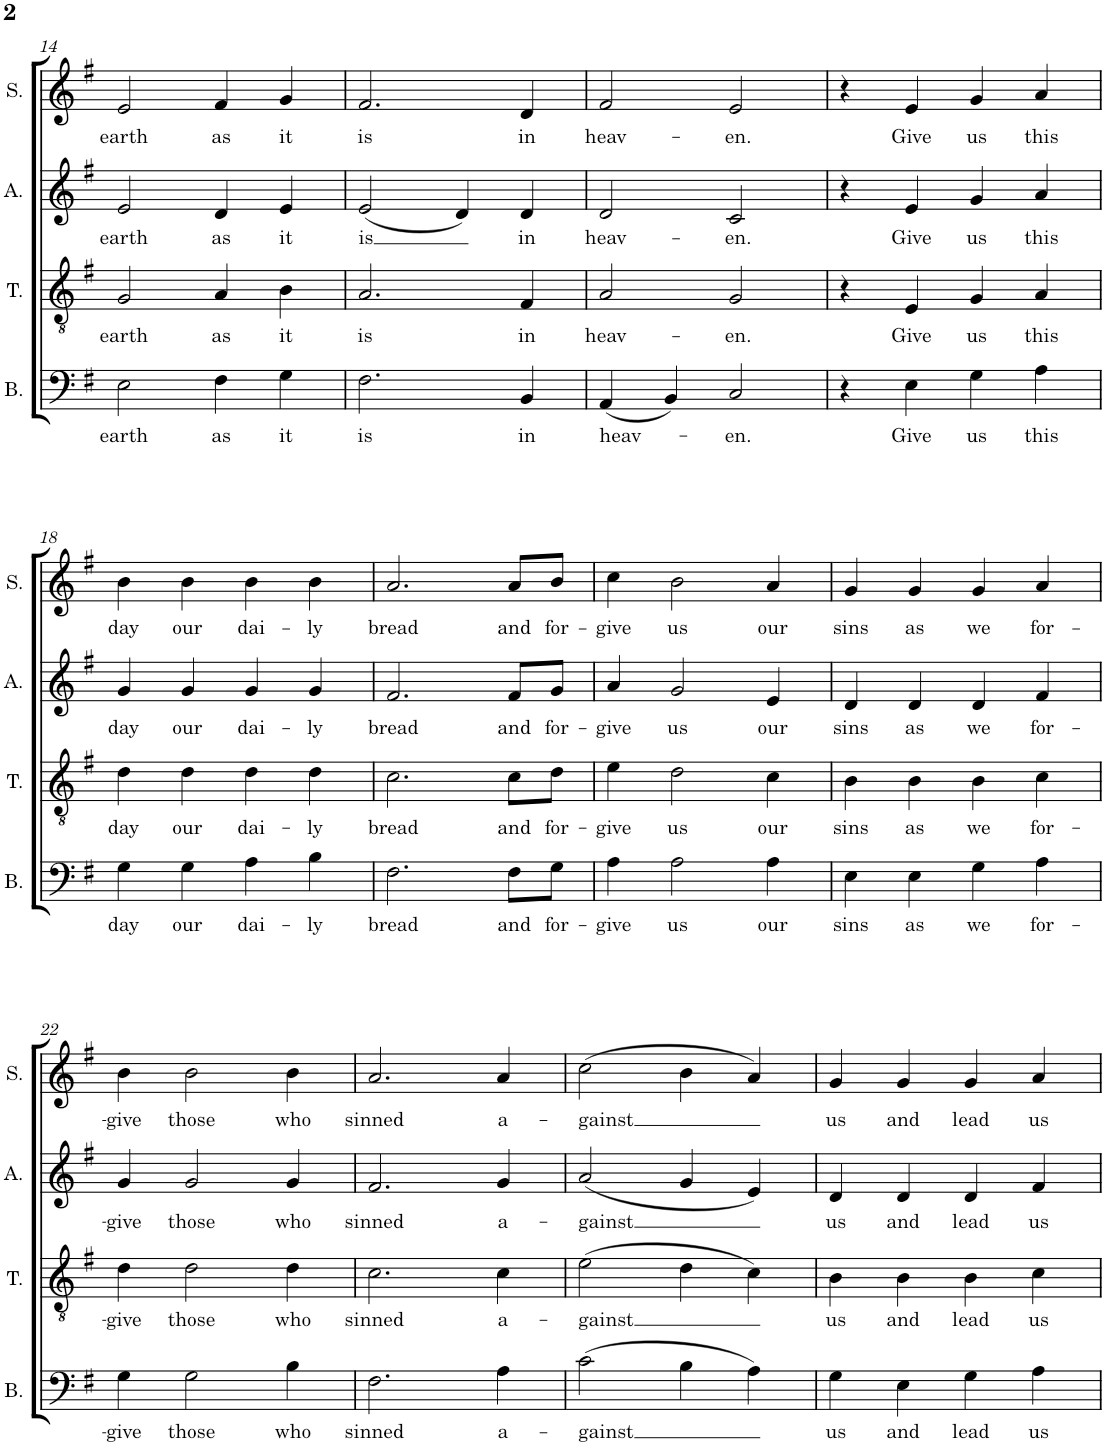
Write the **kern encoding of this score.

**kern	**text	**kern	**text	**kern	**text	**kern	**text
*part4	*part4	*part3	*part3	*part2	*part2	*part1	*part1
*staff4	*staff4	*staff3	*staff3	*staff2	*staff2	*staff1	*staff1
*I"Bass	*	*I"Tenor	*	*I"Alto	*	*I"Soprano	*
*I'B.	*	*I'T.	*	*I'A.	*	*I'S.	*
!!LO:PB:g=z
*clefF4	*	*clefGv2	*	*clefG2	*	*clefG2	*
*k[f#]	*	*k[f#]	*	*k[f#]	*	*k[f#]	*
*M4/4	*	*M4/4	*	*M4/4	*	*M4/4	*
=14	=14	=14	=14	=14	=14	=14	=14
!	!LO:LY:b	!	!LO:LY:b	!	!LO:LY:b	!	!LO:LY:b
2E\	earth	2G/	earth	2e/	earth	2e/	earth
!	!LO:LY:b	!	!LO:LY:b	!	!LO:LY:b	!	!LO:LY:b
4F#\	as	4A/	as	4d/	as	4f#/	as
!	!LO:LY:b	!	!LO:LY:b	!	!LO:LY:b	!	!LO:LY:b
4G\	it	4B\	it	4e/	it	4g/	it
=15	=15	=15	=15	=15	=15	=15	=15
!	!LO:LY:b	!	!LO:LY:b	!	!LO:LY:b	!	!LO:LY:b
2.F#\	is	2.A/	is	(2e/	is	2.f#/	is
.	.	.	.	4d/)	.	.	.
!	!LO:LY:b	!	!LO:LY:b	!	!LO:LY:b	!	!LO:LY:b
4BB/	in	4F#/	in	4d/	in	4d/	in
=16	=16	=16	=16	=16	=16	=16	=16
!	!LO:LY:b	!	!LO:LY:b	!	!LO:LY:b	!	!LO:LY:b
(4AA/	heav-	2A/	heav-	2d/	heav-	2f#/	heav-
4BB/)	.	.	.	.	.	.	.
!	!LO:LY:b	!	!LO:LY:b	!	!LO:LY:b	!	!LO:LY:b
2C/	-en.	2G/	-en.	2c/	-en.	2e/	-en.
=17	=17	=17	=17	=17	=17	=17	=17
4r	.	4r	.	4r	.	4r	.
!	!LO:LY:b	!	!LO:LY:b	!	!LO:LY:b	!	!LO:LY:b
4E\	Give	4E/	Give	4e/	Give	4e/	Give
!	!LO:LY:b	!	!LO:LY:b	!	!LO:LY:b	!	!LO:LY:b
4G\	us	4G/	us	4g/	us	4g/	us
!	!LO:LY:b	!	!LO:LY:b	!	!LO:LY:b	!	!LO:LY:b
4A\	this	4A/	this	4a/	this	4a/	this
!!LO:LB:g=z
=18	=18	=18	=18	=18	=18	=18	=18
!	!LO:LY:b	!	!LO:LY:b	!	!LO:LY:b	!	!LO:LY:b
4G\	day	4d\	day	4g/	day	4b\	day
!	!LO:LY:b	!	!LO:LY:b	!	!LO:LY:b	!	!LO:LY:b
4G\	our	4d\	our	4g/	our	4b\	our
!	!LO:LY:b	!	!LO:LY:b	!	!LO:LY:b	!	!LO:LY:b
4A\	dai-	4d\	dai-	4g/	dai-	4b\	dai-
!	!LO:LY:b	!	!LO:LY:b	!	!LO:LY:b	!	!LO:LY:b
4B\	-ly	4d\	-ly	4g/	-ly	4b\	-ly
=19	=19	=19	=19	=19	=19	=19	=19
!	!LO:LY:b	!	!LO:LY:b	!	!LO:LY:b	!	!LO:LY:b
2.F#\	bread	2.c\	bread	2.f#/	bread	2.a/	bread
!	!LO:LY:b	!	!LO:LY:b	!	!LO:LY:b	!	!LO:LY:b
8F#\L	and	8c\L	and	8f#/L	and	8a/L	and
!	!LO:LY:b	!	!LO:LY:b	!	!LO:LY:b	!	!LO:LY:b
8G\J	for-	8d\J	for-	8g/J	for-	8b/J	for-
=20	=20	=20	=20	=20	=20	=20	=20
!	!LO:LY:b	!	!LO:LY:b	!	!LO:LY:b	!	!LO:LY:b
4A\	-give	4e\	-give	4a/	-give	4cc\	-give
!	!LO:LY:b	!	!LO:LY:b	!	!LO:LY:b	!	!LO:LY:b
2A\	us	2d\	us	2g/	us	2b\	us
!	!LO:LY:b	!	!LO:LY:b	!	!LO:LY:b	!	!LO:LY:b
4A\	our	4c\	our	4e/	our	4a/	our
=21	=21	=21	=21	=21	=21	=21	=21
!	!LO:LY:b	!	!LO:LY:b	!	!LO:LY:b	!	!LO:LY:b
4E\	sins	4B\	sins	4d/	sins	4g/	sins
!	!LO:LY:b	!	!LO:LY:b	!	!LO:LY:b	!	!LO:LY:b
4E\	as	4B\	as	4d/	as	4g/	as
!	!LO:LY:b	!	!LO:LY:b	!	!LO:LY:b	!	!LO:LY:b
4G\	we	4B\	we	4d/	we	4g/	we
!	!LO:LY:b	!	!LO:LY:b	!	!LO:LY:b	!	!LO:LY:b
4A\	for-	4c\	for-	4f#/	for-	4a/	for-
!!LO:LB:g=z
=22	=22	=22	=22	=22	=22	=22	=22
!	!LO:LY:b	!	!LO:LY:b	!	!LO:LY:b	!	!LO:LY:b
4G\	-give	4d\	-give	4g/	-give	4b\	-give
!	!LO:LY:b	!	!LO:LY:b	!	!LO:LY:b	!	!LO:LY:b
2G\	those	2d\	those	2g/	those	2b\	those
!	!LO:LY:b	!	!LO:LY:b	!	!LO:LY:b	!	!LO:LY:b
4B\	who	4d\	who	4g/	who	4b\	who
=23	=23	=23	=23	=23	=23	=23	=23
!	!LO:LY:b	!	!LO:LY:b	!	!LO:LY:b	!	!LO:LY:b
2.F#\	sinned	2.c\	sinned	2.f#/	sinned	2.a/	sinned
!	!LO:LY:b	!	!LO:LY:b	!	!LO:LY:b	!	!LO:LY:b
4A\	a-	4c\	a-	4g/	a-	4a/	a-
=24	=24	=24	=24	=24	=24	=24	=24
!	!LO:LY:b	!	!LO:LY:b	!	!LO:LY:b	!	!LO:LY:b
(2c\	-gainst	(2e\	-gainst	(2a/	-gainst	(2cc\	-gainst
4B\	.	4d\	.	4g/	.	4b\	.
4A\)	.	4c\)	.	4e/)	.	4a/)	.
=25	=25	=25	=25	=25	=25	=25	=25
!	!LO:LY:b	!	!LO:LY:b	!	!LO:LY:b	!	!LO:LY:b
4G\	us	4B\	us	4d/	us	4g/	us
!	!LO:LY:b	!	!LO:LY:b	!	!LO:LY:b	!	!LO:LY:b
4E\	and	4B\	and	4d/	and	4g/	and
!	!LO:LY:b	!	!LO:LY:b	!	!LO:LY:b	!	!LO:LY:b
4G\	lead	4B\	lead	4d/	lead	4g/	lead
!	!LO:LY:b	!	!LO:LY:b	!	!LO:LY:b	!	!LO:LY:b
4A\	us	4c\	us	4f#/	us	4a/	us
=	=	=	=	=	=	=	=
*-	*-	*-	*-	*-	*-	*-	*-
